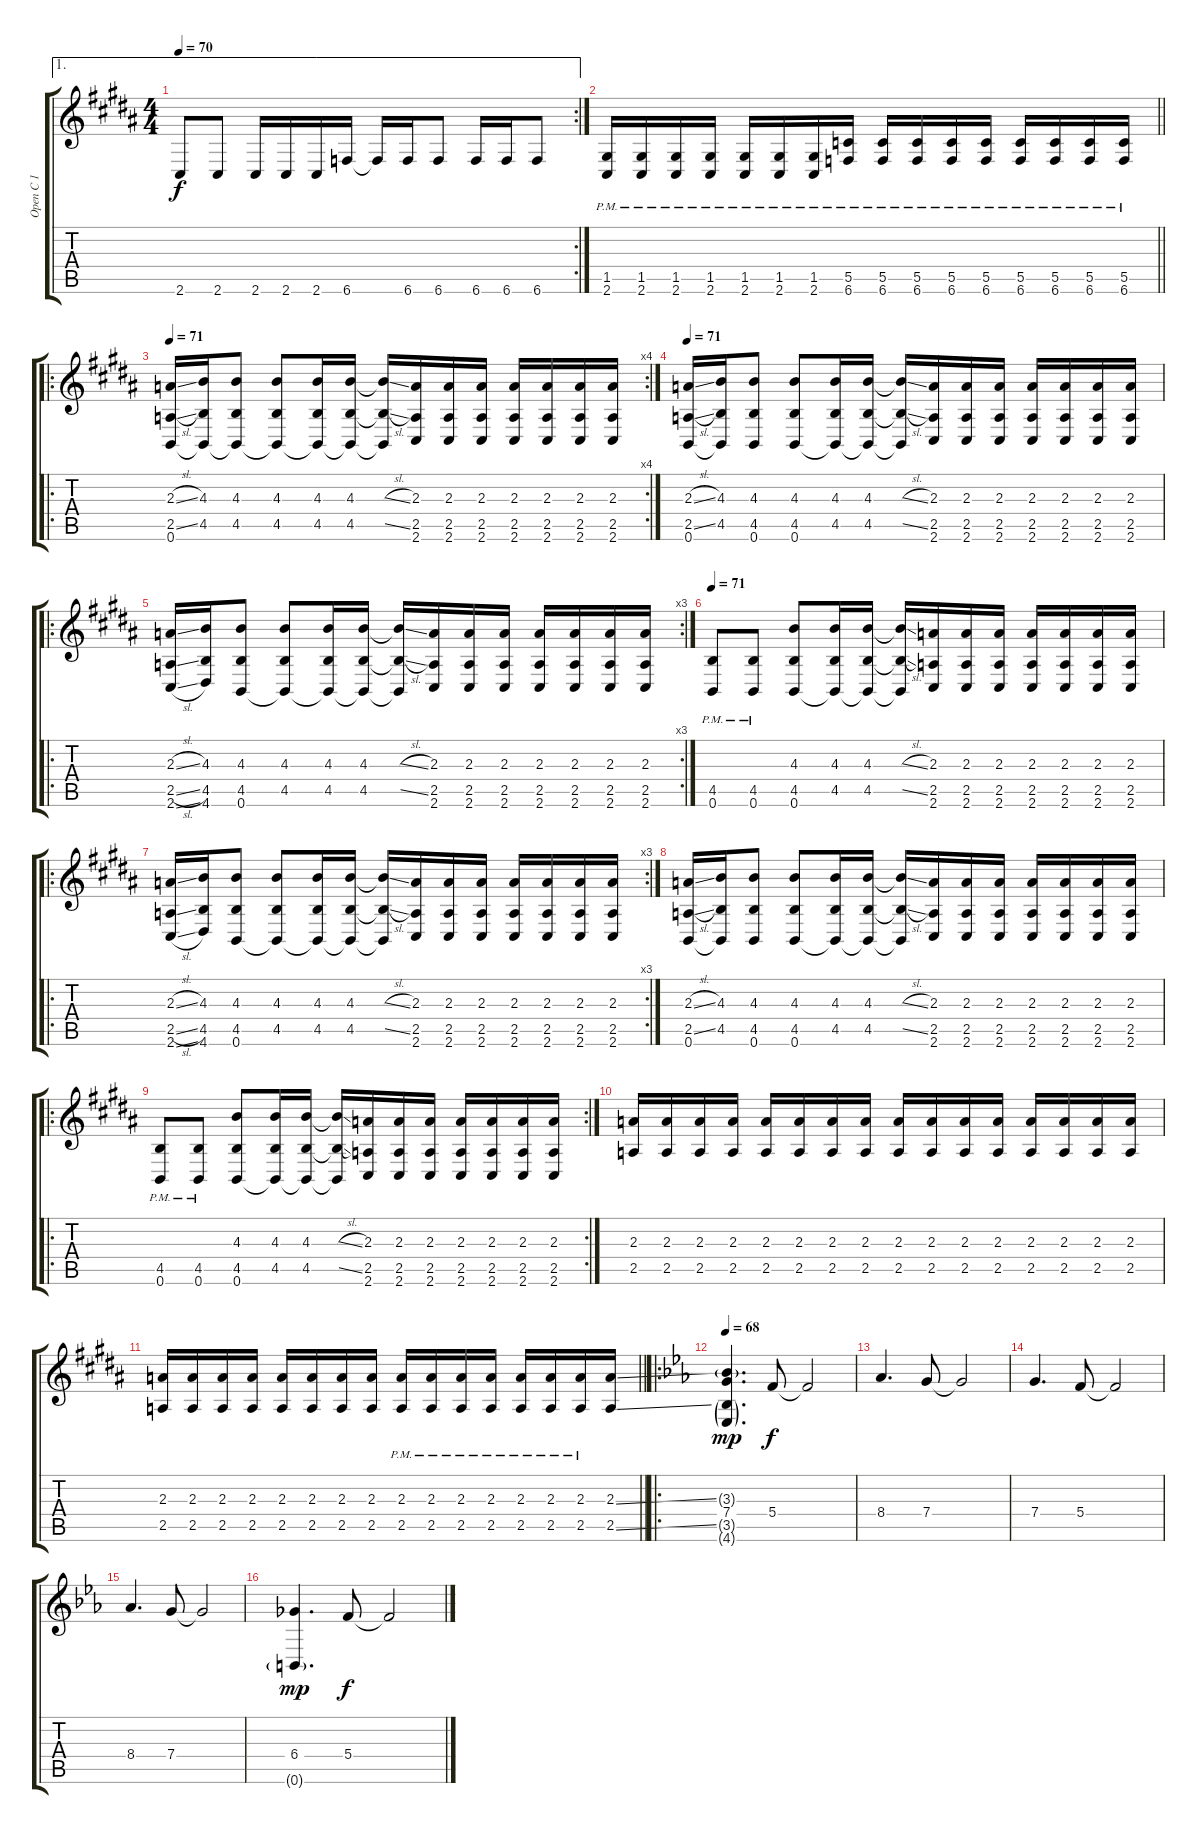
\track ("Open C 1" "Open C 1") {mute instrument distortionguitar}
\staff {score tabs}
\tuning (E4 C4 G3 C3 G2 B1) {hide}
\ae 1
\rc 2
\ts (4 4)
\tempo 70
\clef g2
\ks b
2.6.8{dy f} 2.6.8 2.6.16 2.6.16 2.6.16 6.6.16 6.6{t}.16 6.6.16 6.6.8 6.6.16 6.6.16 6.6.8 |
\barLineRight lightlight
(1.5{pm} 2.6{pm}).16 (1.5{pm} 2.6{pm}).16 (1.5{pm} 2.6{pm}).16 (1.5{pm} 2.6{pm}).16 (1.5{pm} 2.6{pm}).16 (1.5{pm} 2.6{pm}).16 (1.5{pm} 2.6{pm}).16 (5.5{pm} 6.6{pm}).16 (5.5{pm} 6.6{pm}).16 (5.5{pm} 6.6{pm}).16 (5.5{pm} 6.6{pm}).16 (5.5{pm} 6.6{pm}).16 (5.5{pm} 6.6{pm}).16 (5.5{pm} 6.6{pm}).16 (5.5{pm} 6.6{pm}).16 (5.5{pm} 6.6{pm}).16 |
\ro
\rc 4
\tempo 71
(2.3{sl} 2.5{sl} 0.6).16 (4.3 4.5 0.6{t}).16 (4.3 4.5 0.6{t}).8 (4.3 4.5 0.6{t}).8 (4.3 4.5 0.6{t}).16 (4.3 4.5 0.6{t}).16 (4.3{sl t} 4.5{sl t} 0.6{t}).16 (2.3 2.5 2.6).16 (2.3 2.5 2.6).16 (2.3 2.5 2.6).16 (2.3 2.5 2.6).16 (2.3 2.5 2.6).16 (2.3 2.5 2.6).16 (2.3 2.5 2.6).16 |
\tempo 71
(2.3{sl} 2.5{sl} 0.6).16 (4.3 4.5 0.6{t}).16 (4.3 4.5 0.6).8 (4.3 4.5 0.6).8 (4.3 4.5 0.6{t}).16 (4.3 4.5 0.6{t}).16 (4.3{sl t} 4.5{sl t} 0.6{t}).16 (2.3 2.5 2.6).16 (2.3 2.5 2.6).16 (2.3 2.5 2.6).16 (2.3 2.5 2.6).16 (2.3 2.5 2.6).16 (2.3 2.5 2.6).16 (2.3 2.5 2.6).16 |
\ro
\rc 3
(2.3{sl} 2.5{sl} 2.6{sl}).16 (4.3 4.5 4.6).16 (4.3 4.5 0.6).8 (4.3 4.5 0.6{t}).8 (4.3 4.5 0.6{t}).16 (4.3 4.5 0.6{t}).16 (4.3{sl t} 4.5{sl t} 0.6{t}).16 (2.3 2.5 2.6).16 (2.3 2.5 2.6).16 (2.3 2.5 2.6).16 (2.3 2.5 2.6).16 (2.3 2.5 2.6).16 (2.3 2.5 2.6).16 (2.3 2.5 2.6).16 |
\tempo 71
(4.5{pm} 0.6{pm}).8 (4.5{pm} 0.6{pm}).8 (4.3 4.5 0.6).8 (4.3 4.5 0.6{t}).16 (4.3 4.5 0.6{t}).16 (4.3{sl t} 4.5{sl t} 0.6{t}).16 (2.3 2.5 2.6).16 (2.3 2.5 2.6).16 (2.3 2.5 2.6).16 (2.3 2.5 2.6).16 (2.3 2.5 2.6).16 (2.3 2.5 2.6).16 (2.3 2.5 2.6).16 |
\ro
\rc 3
(2.3{sl} 2.5{sl} 2.6{sl}).16 (4.3 4.5 4.6).16 (4.3 4.5 0.6).8 (4.3 4.5 0.6{t}).8 (4.3 4.5 0.6{t}).16 (4.3 4.5 0.6{t}).16 (4.3{sl t} 4.5{sl t} 0.6{t}).16 (2.3 2.5 2.6).16 (2.3 2.5 2.6).16 (2.3 2.5 2.6).16 (2.3 2.5 2.6).16 (2.3 2.5 2.6).16 (2.3 2.5 2.6).16 (2.3 2.5 2.6).16 |
(2.3{sl} 2.5{sl} 0.6).16 (4.3 4.5 0.6{t}).16 (4.3 4.5 0.6).8 (4.3 4.5 0.6).8 (4.3 4.5 0.6{t}).16 (4.3 4.5 0.6{t}).16 (4.3{sl t} 4.5{sl t} 0.6{t}).16 (2.3 2.5 2.6).16 (2.3 2.5 2.6).16 (2.3 2.5 2.6).16 (2.3 2.5 2.6).16 (2.3 2.5 2.6).16 (2.3 2.5 2.6).16 (2.3 2.5 2.6).16 |
\ro
\rc 2
(4.5{pm} 0.6{pm}).8 (4.5{pm} 0.6{pm}).8 (4.3 4.5 0.6).8 (4.3 4.5 0.6{t}).16 (4.3 4.5 0.6{t}).16 (4.3{sl t} 4.5{sl t} 0.6{t}).16 (2.3 2.5 2.6).16 (2.3 2.5 2.6).16 (2.3 2.5 2.6).16 (2.3 2.5 2.6).16 (2.3 2.5 2.6).16 (2.3 2.5 2.6).16 (2.3 2.5 2.6).16 |
(2.3 2.5).16 (2.3 2.5).16 (2.3 2.5).16 (2.3 2.5).16 (2.3 2.5).16 (2.3 2.5).16 (2.3 2.5).16 (2.3 2.5).16 (2.3 2.5).16 (2.3 2.5).16 (2.3 2.5).16 (2.3 2.5).16 (2.3 2.5).16 (2.3 2.5).16 (2.3 2.5).16 (2.3 2.5).16 |
\barLineRight lightlight
(2.3 2.5).16 (2.3 2.5).16 (2.3 2.5).16 (2.3 2.5).16 (2.3 2.5).16 (2.3 2.5).16 (2.3 2.5).16 (2.3 2.5).16 (2.3{pm} 2.5{pm}).16 (2.3{pm} 2.5{pm}).16 (2.3{pm} 2.5{pm}).16 (2.3{pm} 2.5{pm}).16 (2.3{pm} 2.5{pm}).16 (2.3{pm} 2.5{pm}).16 (2.3{pm} 2.5{pm}).16 (2.3{ss} 2.5{ss}).16 |
\ro
\tempo 68
\ks eb
(3.3{g} 7.4 3.5{g} 4.6{g}).4{d dy mp} 5.4.8{dy f} 5.4{t}.2 |
8.4.4{d} 7.4.8 7.4{t}.2 |
7.4.4{d} 5.4.8 5.4{t}.2 |
8.4.4{d} 7.4.8 7.4{t}.2 |
(6.4 0.6{g}).4{d dy mp} 5.4.8{dy f} 5.4{t}.2
